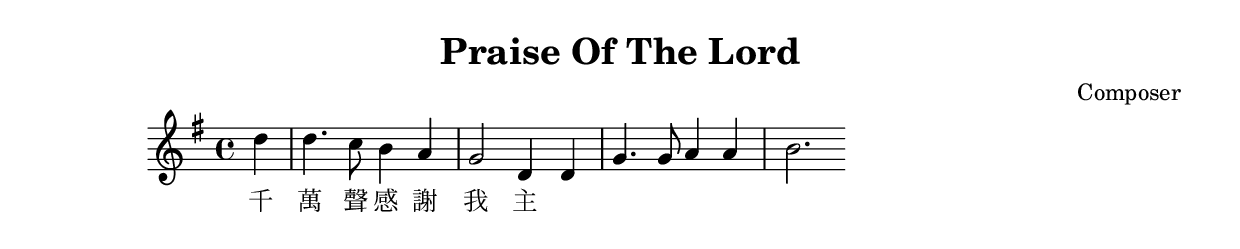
\header {
  title = "Praise Of The Lord"
  composer = "Composer"
}

\score {
  \relative  % the rest are relative note high
  {
  \key g \major
  \time 4/4
  \partial 4 d''4
  d4. c8 b4 a |  g2    d4 d |  g4. g8 a4 a 
  b2. 
  }
  \addlyrics {
    千 萬 聲 感 謝 我 主
  }
}